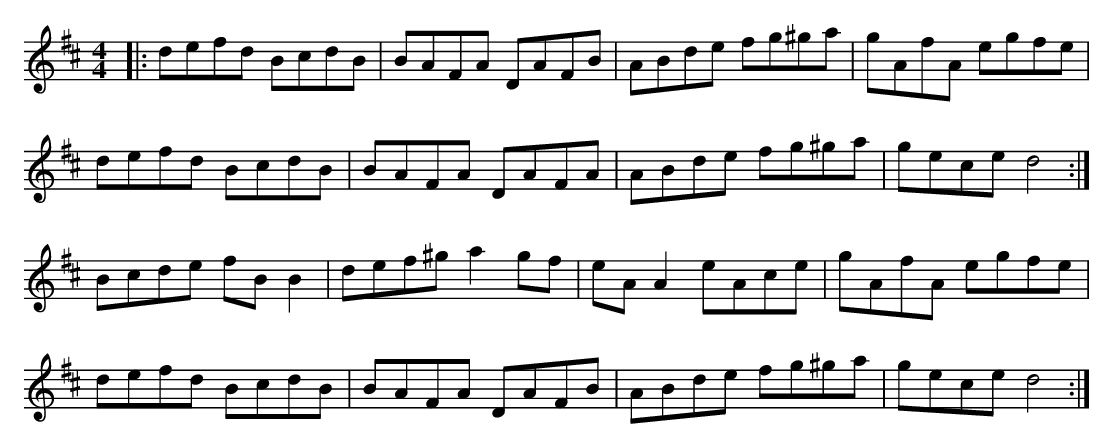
X:1
M:4/4
K:D
|:defd BcdB|BAFA DAFB|ABde fg^ga|gAfA egfe|
defd BcdB|BAFA DAFA|ABde fg^ga|gece d4:|
Bcde fBB2|def^g a2gf|eAA2 eAce|gAfA egfe|
defd BcdB|BAFA DAFB|ABde fg^ga|gece d4:|
